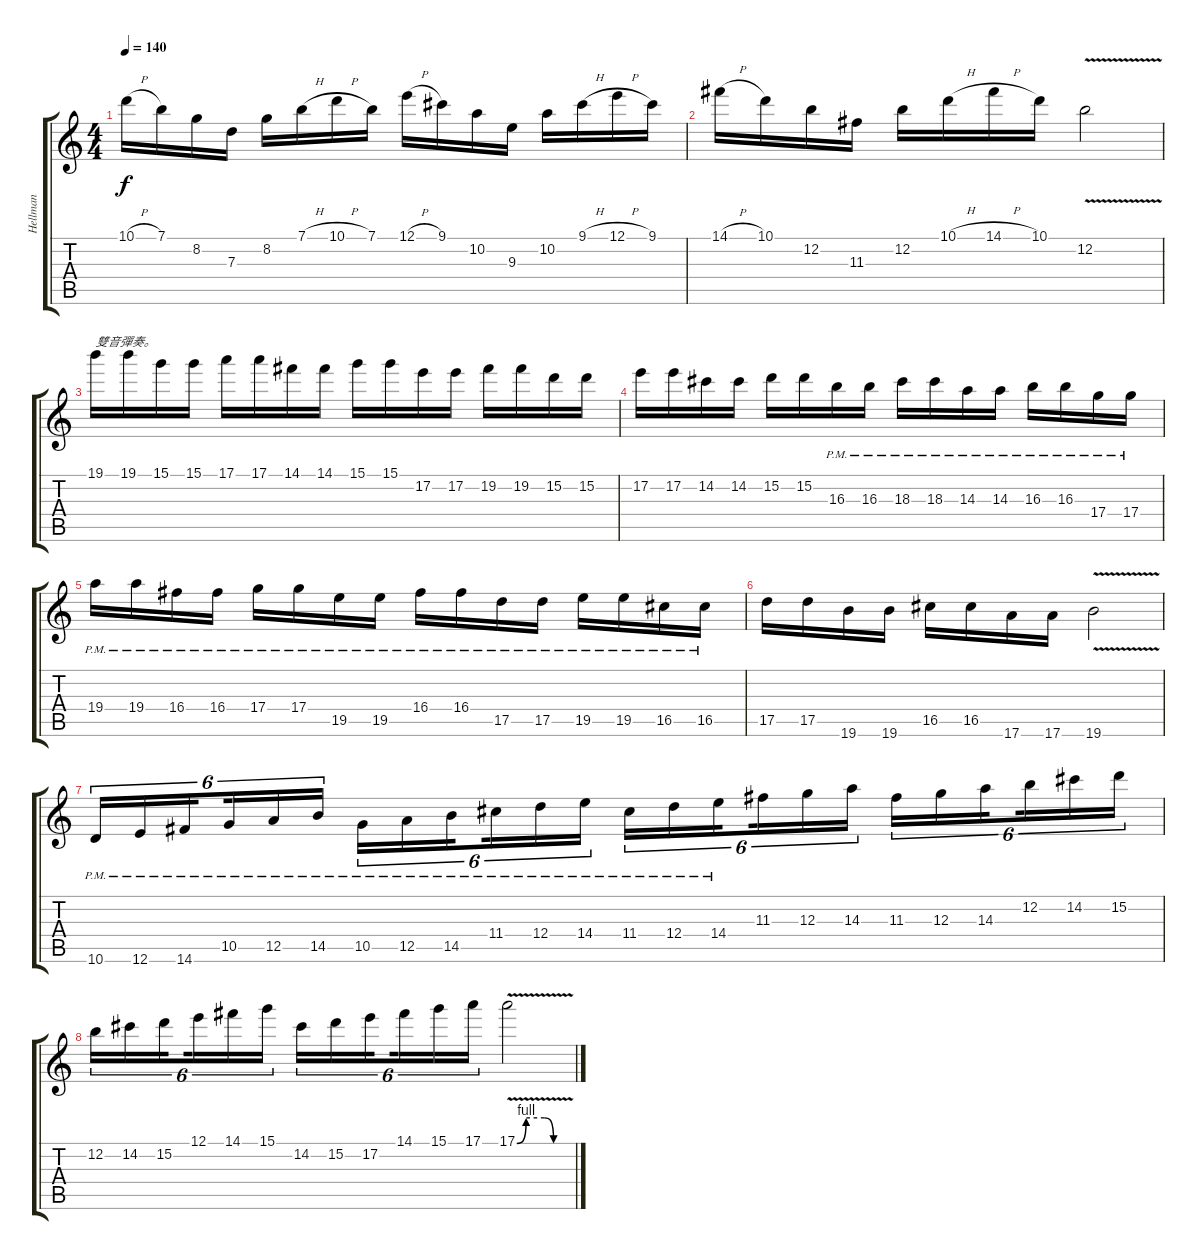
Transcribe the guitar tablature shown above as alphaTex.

\track ("Hellman" "Hellman") {instrument overdrivenguitar}
\staff {score tabs}
\tuning (E4 B3 G3 D3 A2 E2) {hide}
\ts (4 4)
\tempo 140
\clef g2
\ks c
10.1{h}.16{dy f} 7.1.16 8.2.16 7.3.16 8.2.16 7.1{h}.16 10.1{h}.16 7.1.16 12.1{h}.16 9.1.16 10.2.16 9.3.16 10.2.16 9.1{h}.16 12.1{h}.16 9.1.16 |
14.1{h}.16 10.1.16 12.2.16 11.3.16 12.2.16 10.1{h}.16 14.1{h}.16 10.1.16 12.2{v}.2 |
19.1.16{txt "雙音彈奏。"} 19.1.16 15.1.16 15.1.16 17.1.16 17.1.16 14.1.16 14.1.16 15.1.16 15.1.16 17.2.16 17.2.16 19.2.16 19.2.16 15.2.16 15.2.16 |
17.2.16 17.2.16 14.2.16 14.2.16 15.2.16 15.2.16 16.3{pm}.16 16.3{pm}.16 18.3{pm}.16 18.3{pm}.16 14.3{pm}.16 14.3{pm}.16 16.3{pm}.16 16.3{pm}.16 17.4{pm}.16 17.4{pm}.16 |
19.4{pm}.16 19.4{pm}.16 16.4{pm}.16 16.4{pm}.16 17.4{pm}.16 17.4{pm}.16 19.5{pm}.16 19.5{pm}.16 16.4{pm}.16 16.4{pm}.16 17.5{pm}.16 17.5{pm}.16 19.5{pm}.16 19.5{pm}.16 16.5{pm}.16 16.5{pm}.16 |
17.5.16 17.5.16 19.6.16 19.6.16 16.5.16 16.5.16 17.6.16 17.6.16 19.6{v}.2 |
10.6{pm}.16{tu (6 4)} 12.6{pm}.16{tu (6 4)} 14.6{pm}.16{tu (6 4) beam splitsecondary} 10.5{pm}.16{tu (6 4)} 12.5{pm}.16{tu (6 4)} 14.5{pm}.16{tu (6 4)} 10.5{pm}.16{tu (6 4)} 12.5{pm}.16{tu (6 4)} 14.5{pm}.16{tu (6 4) beam splitsecondary} 11.4{pm}.16{tu (6 4)} 12.4{pm}.16{tu (6 4)} 14.4{pm}.16{tu (6 4)} 11.4{pm}.16{tu (6 4)} 12.4{pm}.16{tu (6 4)} 14.4{pm}.16{tu (6 4) beam splitsecondary} 11.3.16{tu (6 4)} 12.3.16{tu (6 4)} 14.3.16{tu (6 4)} 11.3.16{tu (6 4)} 12.3.16{tu (6 4)} 14.3.16{tu (6 4) beam splitsecondary} 12.2.16{tu (6 4)} 14.2.16{tu (6 4)} 15.2.16{tu (6 4)} |
12.2.16{tu (6 4)} 14.2.16{tu (6 4)} 15.2.16{tu (6 4) beam splitsecondary} 12.1.16{tu (6 4)} 14.1.16{tu (6 4)} 15.1.16{tu (6 4)} 14.2.16{tu (6 4)} 15.2.16{tu (6 4)} 17.2.16{tu (6 4) beam splitsecondary} 14.1.16{tu (6 4)} 15.1.16{tu (6 4)} 17.1.16{tu (6 4)} 17.1{be (custom 0 0 10 4 30 4 40 0 60 0) v}.2
